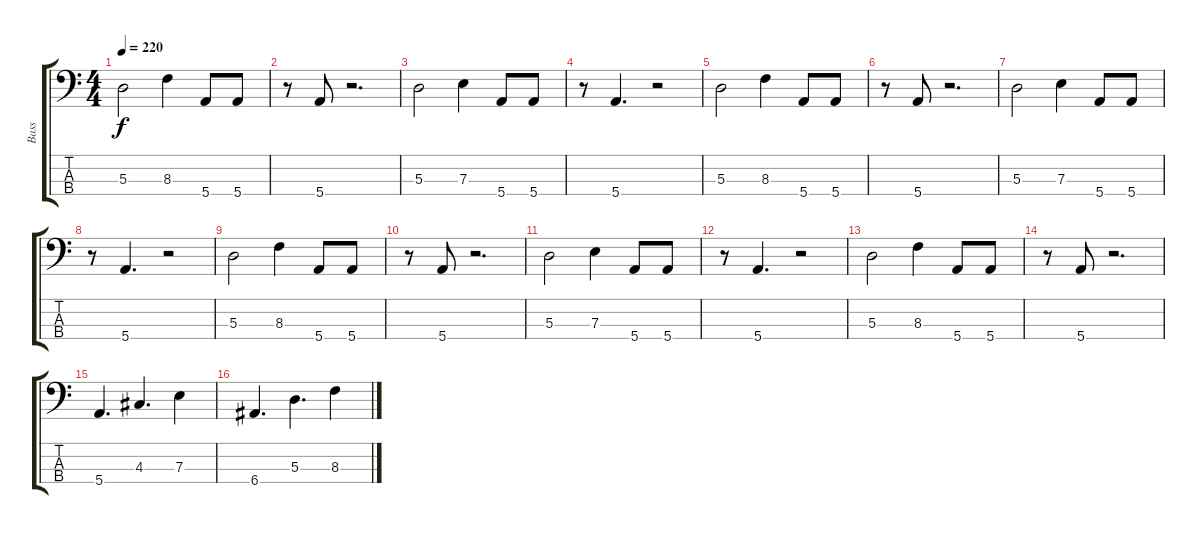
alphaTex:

\track ("Bass" "Bass") {instrument electricbassfinger}
\staff {score tabs}
\tuning (G2 D2 A1 E1) {hide}
\ts (4 4)
\tempo 220
\clef f4
\ks c
5.3.2{dy f instrument electricbassfinger} 8.3.4 5.4.8 5.4.8 |
r.8 5.4.8 r.2{d} |
5.3.2 7.3.4 5.4.8 5.4.8 |
r.8 5.4.4{d} r.2 |
5.3.2 8.3.4 5.4.8 5.4.8 |
r.8 5.4.8 r.2{d} |
5.3.2 7.3.4 5.4.8 5.4.8 |
r.8 5.4.4{d} r.2 |
5.3.2 8.3.4 5.4.8 5.4.8 |
r.8 5.4.8 r.2{d} |
5.3.2 7.3.4 5.4.8 5.4.8 |
r.8 5.4.4{d} r.2 |
5.3.2 8.3.4 5.4.8 5.4.8 |
r.8 5.4.8 r.2{d} |
5.4.4{d} 4.3.4{d} 7.3.4 |
6.4.4{d} 5.3.4{d} 8.3.4
